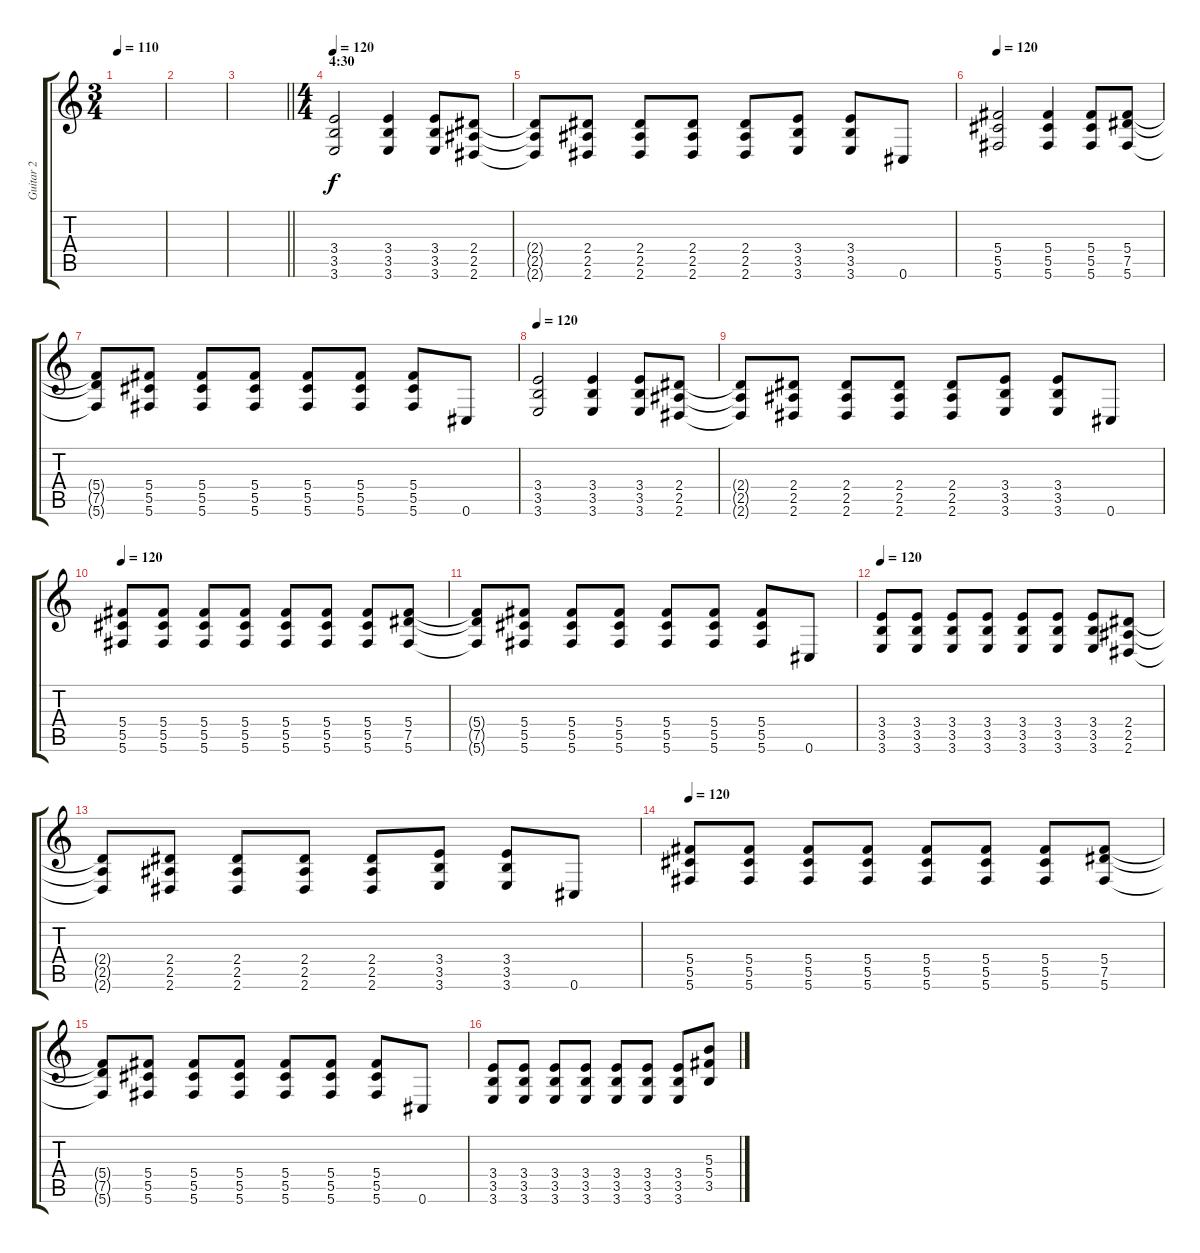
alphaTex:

\track ("Guitar 2" "Guitar 2") {instrument distortionguitar}
\staff {score tabs}
\tuning (Eb4 Bb3 Gb3 Db3 Ab2 Db2) {hide}
\ts (3 4)
\tempo 110
\clef g2
\ks c
|
|
\barLineRight lightlight
|
\ts (4 4)
\section ("" "4:30")
\tempo 120
(3.4 3.5 3.6).2 (3.4 3.5 3.6).4 (3.4 3.5 3.6).8 (2.4 2.5 2.6).8 |
(2.4{t} 2.5{t} 2.6{t}).8 (2.4 2.5 2.6).8 (2.4 2.5 2.6).8 (2.4 2.5 2.6).8 (2.4 2.5 2.6).8 (3.4 3.5 3.6).8 (3.4 3.5 3.6).8 0.6.8 |
\tempo 120
(5.4 5.5 5.6).2 (5.4 5.5 5.6).4 (5.4 5.5 5.6).8 (5.4 7.5 5.6).8 |
(5.4{t} 7.5{t} 5.6{t}).8 (5.4 5.5 5.6).8 (5.4 5.5 5.6).8 (5.4 5.5 5.6).8 (5.4 5.5 5.6).8 (5.4 5.5 5.6).8 (5.4 5.5 5.6).8 0.6.8 |
\tempo 120
(3.4 3.5 3.6).2 (3.4 3.5 3.6).4 (3.4 3.5 3.6).8 (2.4 2.5 2.6).8 |
(2.4{t} 2.5{t} 2.6{t}).8 (2.4 2.5 2.6).8 (2.4 2.5 2.6).8 (2.4 2.5 2.6).8 (2.4 2.5 2.6).8 (3.4 3.5 3.6).8 (3.4 3.5 3.6).8 0.6.8 |
\tempo 120
(5.4 5.5 5.6).8 (5.4 5.5 5.6).8 (5.4 5.5 5.6).8 (5.4 5.5 5.6).8 (5.4 5.5 5.6).8 (5.4 5.5 5.6).8 (5.4 5.5 5.6).8 (5.4 7.5 5.6).8 |
(5.4{t} 7.5{t} 5.6{t}).8 (5.4 5.5 5.6).8 (5.4 5.5 5.6).8 (5.4 5.5 5.6).8 (5.4 5.5 5.6).8 (5.4 5.5 5.6).8 (5.4 5.5 5.6).8 0.6.8 |
\tempo 120
(3.4 3.5 3.6).8 (3.4 3.5 3.6).8 (3.4 3.5 3.6).8 (3.4 3.5 3.6).8 (3.4 3.5 3.6).8 (3.4 3.5 3.6).8 (3.4 3.5 3.6).8 (2.4 2.5 2.6).8 |
(2.4{t} 2.5{t} 2.6{t}).8 (2.4 2.5 2.6).8 (2.4 2.5 2.6).8 (2.4 2.5 2.6).8 (2.4 2.5 2.6).8 (3.4 3.5 3.6).8 (3.4 3.5 3.6).8 0.6.8 |
\tempo 120
(5.4 5.5 5.6).8 (5.4 5.5 5.6).8 (5.4 5.5 5.6).8 (5.4 5.5 5.6).8 (5.4 5.5 5.6).8 (5.4 5.5 5.6).8 (5.4 5.5 5.6).8 (5.4 7.5 5.6).8 |
(5.4{t} 7.5{t} 5.6{t}).8 (5.4 5.5 5.6).8 (5.4 5.5 5.6).8 (5.4 5.5 5.6).8 (5.4 5.5 5.6).8 (5.4 5.5 5.6).8 (5.4 5.5 5.6).8 0.6.8 |
(3.4 3.5 3.6).8 (3.4 3.5 3.6).8 (3.4 3.5 3.6).8 (3.4 3.5 3.6).8 (3.4 3.5 3.6).8 (3.4 3.5 3.6).8 (3.4 3.5 3.6).8 (5.3 5.4 3.5).8
